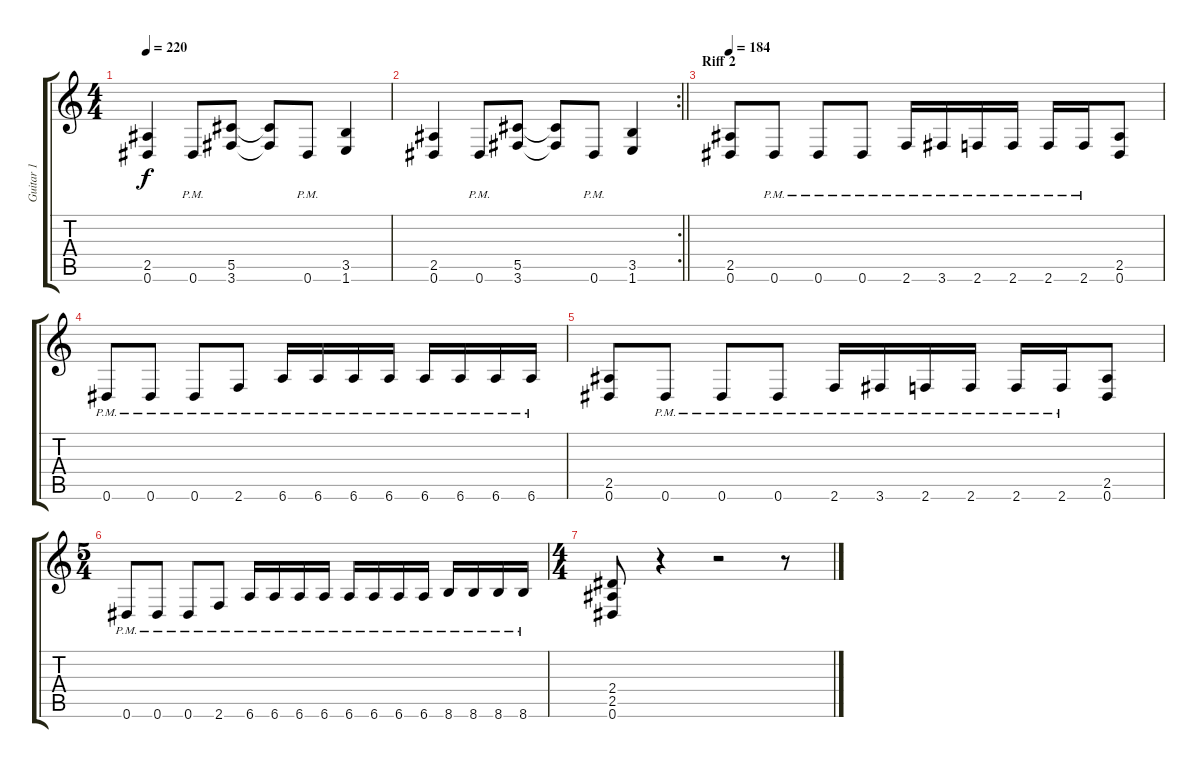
\track ("Guitar 1" "Guitar 1") {instrument distortionguitar}
\staff {score tabs}
\tuning (Eb4 Bb3 Gb3 Db3 Ab2 Eb2) {hide}
\ts (4 4)
\tempo 220
\clef g2
\ks c
(2.5 0.6).4{dy f} 0.6{pm}.8 (5.5 3.6).8 (5.5{t} 3.6{t}).8 0.6{pm}.8 (3.5 1.6).4 |
\rc 2
\barLineRight lightlight
(2.5 0.6).4 0.6{pm}.8 (5.5 3.6).8 (5.5{t} 3.6{t}).8 0.6{pm}.8 (3.5 1.6).4 |
\section ("" "Riff 2")
\tempo 184
(2.5 0.6).8 0.6{pm}.8 0.6{pm}.8 0.6{pm}.8 2.6{pm}.16 3.6{pm}.16 2.6{pm}.16 2.6{pm}.16 2.6{pm}.16 2.6{pm}.16 (2.5 0.6).8 |
0.6{pm}.8 0.6{pm}.8 0.6{pm}.8 2.6{pm}.8 6.6{pm}.16 6.6{pm}.16 6.6{pm}.16 6.6{pm}.16 6.6{pm}.16 6.6{pm}.16 6.6{pm}.16 6.6{pm}.16 |
(2.5 0.6).8 0.6{pm}.8 0.6{pm}.8 0.6{pm}.8 2.6{pm}.16 3.6{pm}.16 2.6{pm}.16 2.6{pm}.16 2.6{pm}.16 2.6{pm}.16 (2.5 0.6).8 |
\ts (5 4)
0.6{pm}.8 0.6{pm}.8 0.6{pm}.8 2.6{pm}.8 6.6{pm}.16 6.6{pm}.16 6.6{pm}.16 6.6{pm}.16 6.6{pm}.16 6.6{pm}.16 6.6{pm}.16 6.6{pm}.16 8.6{pm}.16 8.6{pm}.16 8.6{pm}.16 8.6{pm}.16 |
\ts (4 4)
(2.4 2.5 0.6).8 r.4 r.2 r.8
